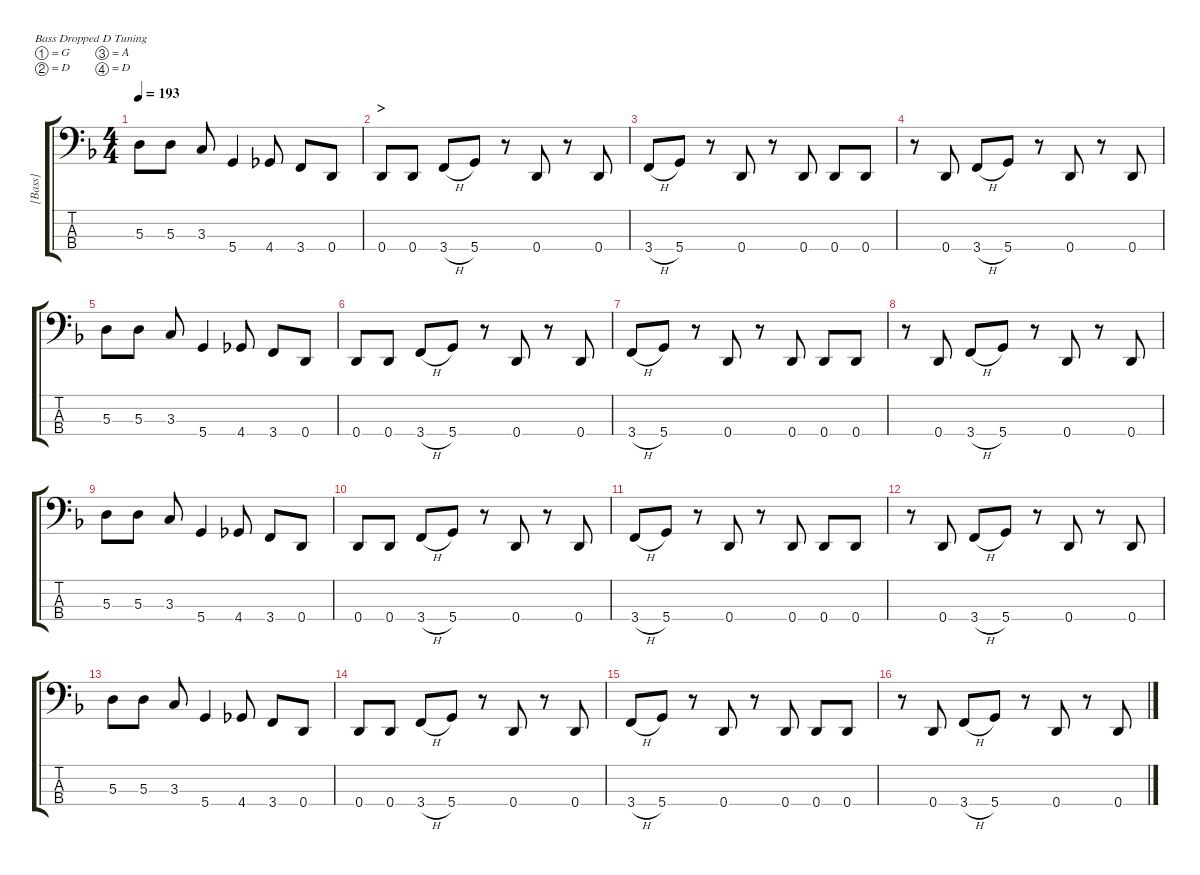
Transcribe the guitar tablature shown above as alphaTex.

\hideDynamics
\bracketExtendMode groupsimilarinstruments
\firstSystemTrackNameMode fullname
\otherSystemsTrackNameMode fullname
\otherSystemsTrackNameOrientation horizontal
\track ("[Bass]" "E-Bass") {instrument electricbasspick}
\staff {score tabs}
\tuning (G2 D2 A1 D1)
\ts (4 4)
\tempo 193
\clef f4
\ks f
5.3.8{dy f} 5.3.8 3.3.8 5.4.4 4.4.8 3.4.8 0.4.8 |
\section ("" ">")
0.4.8 0.4.8 3.4{h}.8 5.4.8 r.8 0.4.8 r.8 0.4.8 |
3.4{h}.8 5.4.8 r.8 0.4.8 r.8 0.4.8 0.4.8 0.4.8 |
r.8 0.4.8 3.4{h}.8 5.4.8 r.8 0.4.8 r.8 0.4.8 |
5.3.8 5.3.8 3.3.8 5.4.4 4.4.8 3.4.8 0.4.8 |
0.4.8 0.4.8 3.4{h}.8 5.4.8 r.8 0.4.8 r.8 0.4.8 |
3.4{h}.8 5.4.8 r.8 0.4.8 r.8 0.4.8 0.4.8 0.4.8 |
r.8 0.4.8 3.4{h}.8 5.4.8 r.8 0.4.8 r.8 0.4.8 |
5.3.8 5.3.8 3.3.8 5.4.4 4.4.8 3.4.8 0.4.8 |
0.4.8 0.4.8 3.4{h}.8 5.4.8 r.8 0.4.8 r.8 0.4.8 |
3.4{h}.8 5.4.8 r.8 0.4.8 r.8 0.4.8 0.4.8 0.4.8 |
r.8 0.4.8 3.4{h}.8 5.4.8 r.8 0.4.8 r.8 0.4.8 |
5.3.8 5.3.8 3.3.8 5.4.4 4.4.8 3.4.8 0.4.8 |
0.4.8 0.4.8 3.4{h}.8 5.4.8 r.8 0.4.8 r.8 0.4.8 |
3.4{h}.8 5.4.8 r.8 0.4.8 r.8 0.4.8 0.4.8 0.4.8 |
r.8 0.4.8 3.4{h}.8 5.4.8 r.8 0.4.8 r.8 0.4.8
